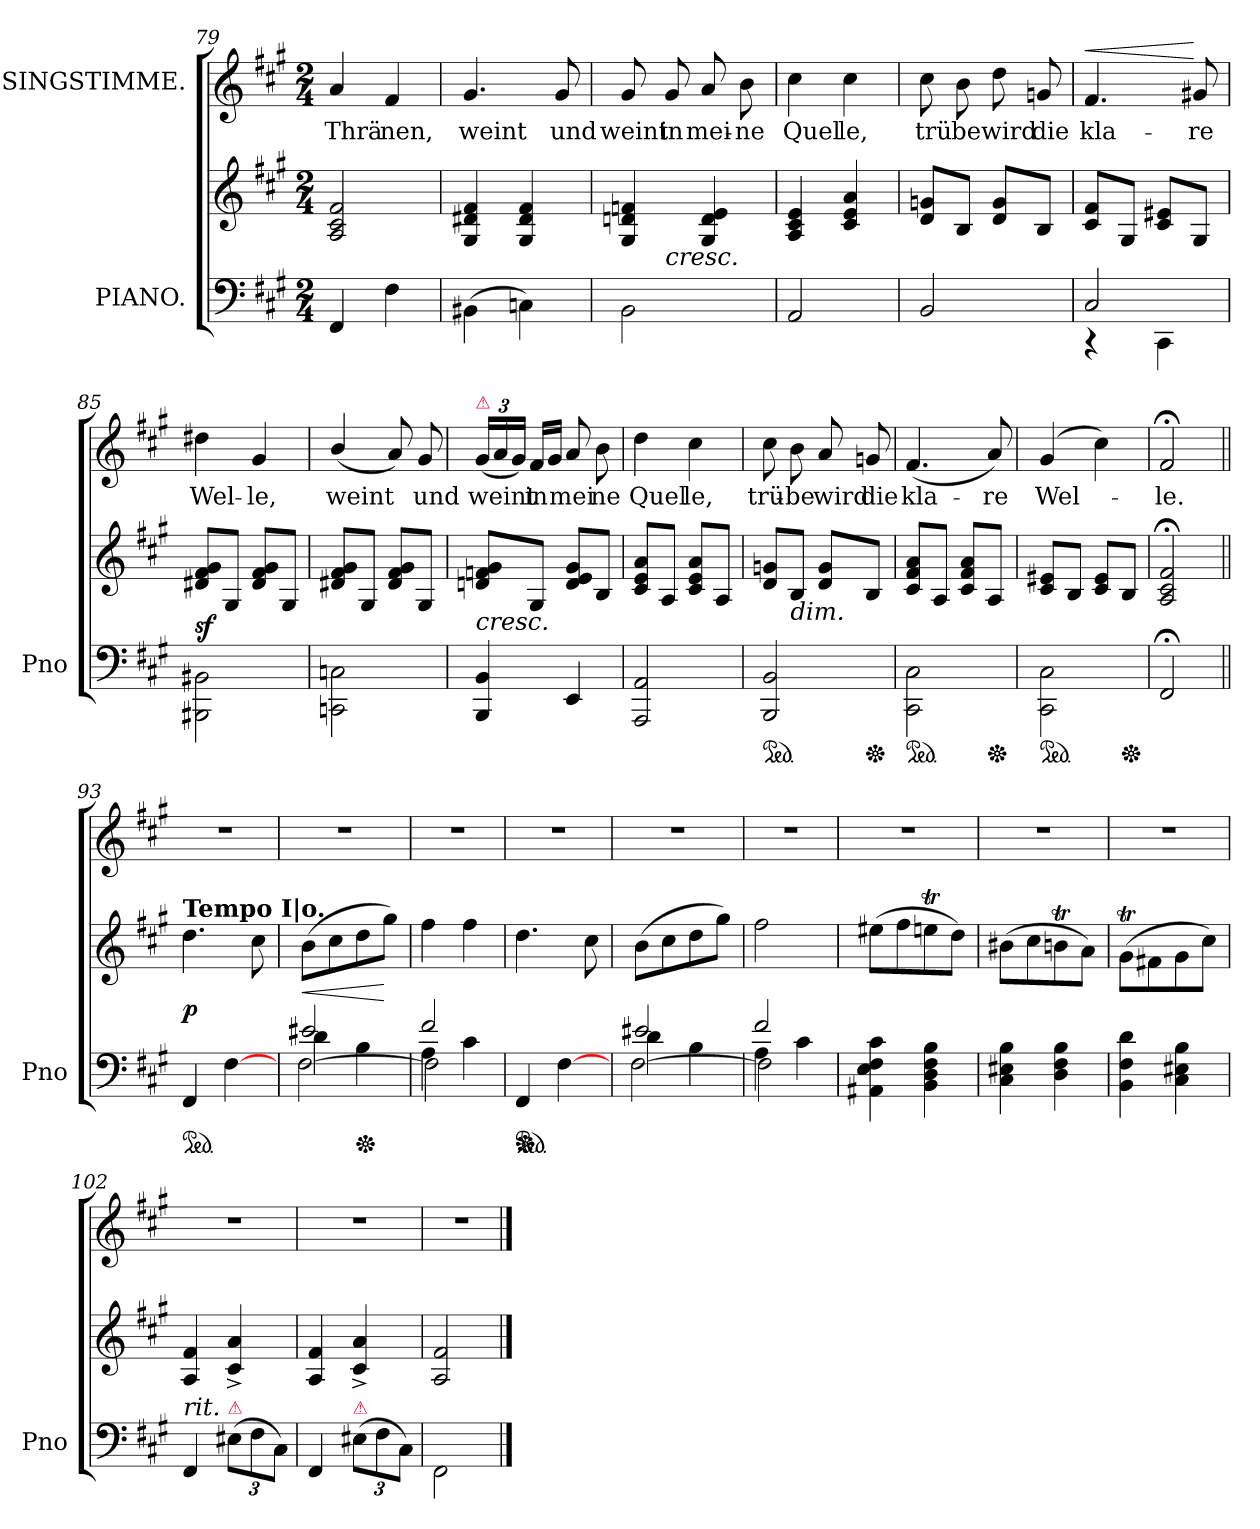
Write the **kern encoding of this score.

**kern	**kern	**dynam	**kern	**text	**dynam
*part2	*part2	*part2	*part1	*part1	*part1
*staff3	*staff2	*staff2/3	*staff1	*staff1	*staff1
*I"PIANO.	*	*	*I"SINGSTIMME.	*	*
*I'Pno	*	*	*	*	*
*clefF4	*clefG2	*	*clefG2	*	*
*k[f#c#g#]	*k[f#c#g#]	*	*k[f#c#g#]	*	*
*f#:	*f#:	*	*f#:	*	*
*M2/4	*M2/4	*	*M2/4	*	*
=79	=79	=79	=79	=79	=79
4FF#	2A 2c# 2f#	.	4a	Thrä	.
4F#	.	.	4f#	nen,	.
=80	=80	=80	=80	=80	=80
(<4BB#X\	4G#/ 4d#X/ 4f#/	.	4.g#	weint	.
4Cn\)	4G#/ 4d#/ 4f#/	.	.	.	.
.	.	.	8g#	und	.
=81	=81	=81	=81	=81	=81
*	*^	*	*	*	*
2BB\	4G#/ 4dn/ 4fn/	8ryy	.	8g#	weint	.
!	!	!LO:TX:c:i:t=cresc.	!	!	!	!
.	.	4.ryy	.	8g#	in	.
.	4G#/ 4d/ 4e/	.	.	8a	mei-	.
.	.	.	.	8b	-ne	.
*	*v	*v	*	*	*	*
=82	=82	=82	=82	=82	=82
2AA	4A 4c# 4e	.	4cc#	Quel	.
.	4c# 4e 4a	.	4cc#	le,	.
=83	=83	=83	=83	=83	=83
2BB	8d 8gnL	.	8cc#	trü	.
.	8BJ	.	8b	be	.
.	8d 8gL	.	8dd	wird	.
.	8BJ	.	8gn	die	.
=84	=84	=84	=84	=84	=84
*^	*	*	*	*	*
!	!	!	!	!	!	!LO:HP:a
2C#	4rCC	8c# 8f#L	.	4.f#	kla-	<
.	.	8G#/J	.	.	.	.
.	4CC#	8c# 8e#XL	.	.	.	.
.	.	8G#/J	.	8g#X	-re	[
*v	*v	*	*	*	*	*
=85	=85	=85	=85	=85	=85
2BBB#X\ 2BB#X\	8d#X 8f# 8g#L	sf	4dd#X	Wel-	.
.	8G#/J	.	.	.	.
.	8d# 8f# 8g#L	.	4g#	-le,	.
.	8G#/J	.	.	.	.
=86	=86	=86	=86	=86	=86
2CCn\ 2Cn\	8d#X 8f# 8g#L	.	(<4b/	weint	.
.	8G#/J	.	.	.	.
.	8d# 8f# 8g#L	.	8a)	.	.
.	8G#/J	.	8g#	und	.
=87	=87	=87	=87	=87	=87
!	!	!	!LO:TX:a:color=crimson:t=⚠	!	!
!	!LO:TX:c:i:t=cresc.	!	!	!	!
4BBB/ 4BB/	8dn 8fn 8g#L	.	(<24g#/LL	weint	.
.	.	.	24a	.	.
.	.	.	24g#JJ)	.	.
.	8G#/J	.	16f#LL	in	.
.	.	.	16g#JJ	.	.
4EE/	8d 8e 8g#L	.	8a	mei	.
.	8B/J	.	8b	ne	.
=88	=88	=88	=88	=88	=88
2AAA 2AA	8c# 8e 8aL	.	4dd	Quel	.
.	8A/J	.	.	.	.
.	8c# 8e 8aL	.	4cc#	le,	.
.	8A/J	.	.	.	.
=89	=89	=89	=89	=89	=89
*ped	*	*	*	*	*
2BBB/ 2BB/	8d 8gnL	.	8cc#	trü-	.
!	!LO:TX:c:i:t=dim.	!	!	!	!
.	8BJ	.	8b	-be	.
.	8d 8gL	.	8a	wird	.
*Xped	*	*	*	*	*
.	8BJ	.	8gn	die	.
=90	=90	=90	=90	=90	=90
*ped	*	*	*	*	*
2CC#\ 2C#\	8c# 8f# 8aL	.	(<4.f#/	kla-	.
.	8A/J	.	.	.	.
.	8c# 8f# 8aL	.	.	.	.
*Xped	*	*	*	*	*
.	8A/J	.	8a)	-re	.
=91	=91	=91	=91	=91	=91
*ped	*	*	*	*	*
2CC#\ 2C#\	8c# 8e#XL	.	(>4g#	Wel-	.
.	8B/J	.	.	.	.
.	8c# 8e#L	.	4cc#)	.	.
*Xped	*	*	*	*	*
.	8B/J	.	.	.	.
=92	=92	=92	=92	=92	=92
2FF#;	2A;< 2c#;< 2f#;<	.	2f#;<	-le.	.
=93||	=93||	=93||	=93||	=93||	=93||
!	!LO:TX:a:B:t=Tempo I|o.	!	!	!	!
*ped	*	*	*	*	*
4FF#	4.dd	p	2rdd	.	.
[<4F#	.	.	.	.	.
.	8cc#	.	.	.	.
=94	=94	=94	=94	=94	=94
*^	*	*	*	*	*
*	*^	*	*	*	*	*
2e#X	4d	[2F#\	(>8bL	<	2rdd	.	.
.	.	.	8cc#	.	.	.	.
*Xped	*	*	*	*	*	*	*
.	4B	.	8dd	.	.	.	.
.	.	.	8gg#J)	[	.	.	.
=95	=95	=95	=95	=95	=95	=95	=95
2f#	4A	2F#\]	4ff#	.	2rdd	.	.
.	4c#	.	4ff#	.	.	.	.
*v	*v	*v	*	*	*	*	*
=96	=96	=96	=96	=96	=96
*ped	*	*	*	*	*
*Xped	*	*	*	*	*
4FF#	4.dd	.	2rdd	.	.
[<4F#	.	.	.	.	.
.	8cc#	.	.	.	.
=97	=97	=97	=97	=97	=97
*^	*	*	*	*	*
*	*^	*	*	*	*	*
2e#X	4d	[2F#\	(>8bL	.	2rdd	.	.
.	.	.	8cc#	.	.	.	.
.	4B	.	8dd	.	.	.	.
.	.	.	8gg#J)	.	.	.	.
=98	=98	=98	=98	=98	=98	=98	=98
2f#	4A	2F#\]	2ff#	.	2rdd	.	.
.	4c#	.	.	.	.	.	.
*	*v	*v	*	*	*	*	*
=99	=99	=99	=99	=99	=99	=99
!LO:TX:a:i:t=rubato.	!	!	!	!	!	!
*v	*v	*	*	*	*	*
4AA#X 4E 4F# 4c#	(>8ee#XL	.	2rdd	.	.
.	8ff#	.	.	.	.
4BB 4D 4F# 4B	8eenT	.	.	.	.
.	8ddJ)	.	.	.	.
=100	=100	=100	=100	=100	=100
4C# 4E#X 4B	(>8b#XL	.	2rdd	.	.
.	8cc#	.	.	.	.
4D 4F# 4B	8bnT	.	.	.	.
.	8aJ)	.	.	.	.
=101	=101	=101	=101	=101	=101
4BB 4F# 4d	(>8g#t\L	.	2rdd	.	.
.	8f#X\	.	.	.	.
4C# 4E#X 4B	8g#\	.	.	.	.
.	8cc#\J)	.	.	.	.
=102	=102	=102	=102	=102	=102
!LO:TX:a:i:t=rit.	!	!	!	!	!
4FF#	4A 4f#	.	2rdd	.	.
!LO:TX:a:color=crimson:t=⚠	!	!	!	!	!
(>12E#XL	4c#^> 4a^>	.	.	.	.
12F#	.	.	.	.	.
12C#J)	.	.	.	.	.
=103	=103	=103	=103	=103	=103
4FF#	4A 4f#	.	2rdd	.	.
!LO:TX:a:color=crimson:t=⚠	!	!	!	!	!
(>12E#XL	4c#^> 4a^>	.	.	.	.
12F#	.	.	.	.	.
12C#J)	.	.	.	.	.
=104	=104	=104	=104	=104	=104
2FF#\	2A/ 2f#/	.	2rdd	.	.
==	==	==	==	==	==
*-	*-	*-	*-	*-	*-
